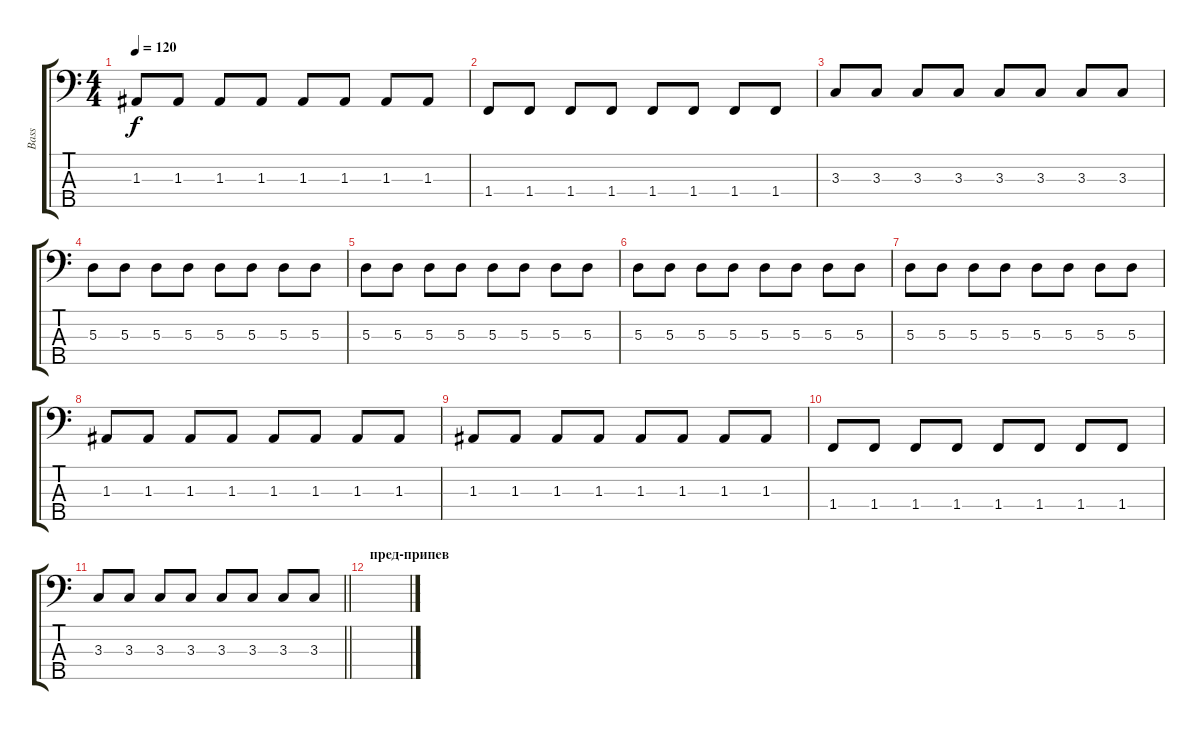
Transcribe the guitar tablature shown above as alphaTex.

\track ("Bass" "Bass") {instrument electricbassfinger}
\staff {score tabs}
\tuning (G2 D2 A1 E1 B0) {hide}
\ts (4 4)
\tempo 120
\clef f4
\ks c
1.3.8{dy f} 1.3.8 1.3.8 1.3.8 1.3.8 1.3.8 1.3.8 1.3.8 |
1.4.8 1.4.8 1.4.8 1.4.8 1.4.8 1.4.8 1.4.8 1.4.8 |
3.3.8 3.3.8 3.3.8 3.3.8 3.3.8 3.3.8 3.3.8 3.3.8 |
5.3.8 5.3.8 5.3.8 5.3.8 5.3.8 5.3.8 5.3.8 5.3.8 |
5.3.8 5.3.8 5.3.8 5.3.8 5.3.8 5.3.8 5.3.8 5.3.8 |
5.3.8 5.3.8 5.3.8 5.3.8 5.3.8 5.3.8 5.3.8 5.3.8 |
5.3.8 5.3.8 5.3.8 5.3.8 5.3.8 5.3.8 5.3.8 5.3.8 |
1.3.8 1.3.8 1.3.8 1.3.8 1.3.8 1.3.8 1.3.8 1.3.8 |
1.3.8 1.3.8 1.3.8 1.3.8 1.3.8 1.3.8 1.3.8 1.3.8 |
1.4.8 1.4.8 1.4.8 1.4.8 1.4.8 1.4.8 1.4.8 1.4.8 |
\barLineRight lightlight
3.3.8 3.3.8 3.3.8 3.3.8 3.3.8 3.3.8 3.3.8 3.3.8 |
\section ("" "пред-припев")
